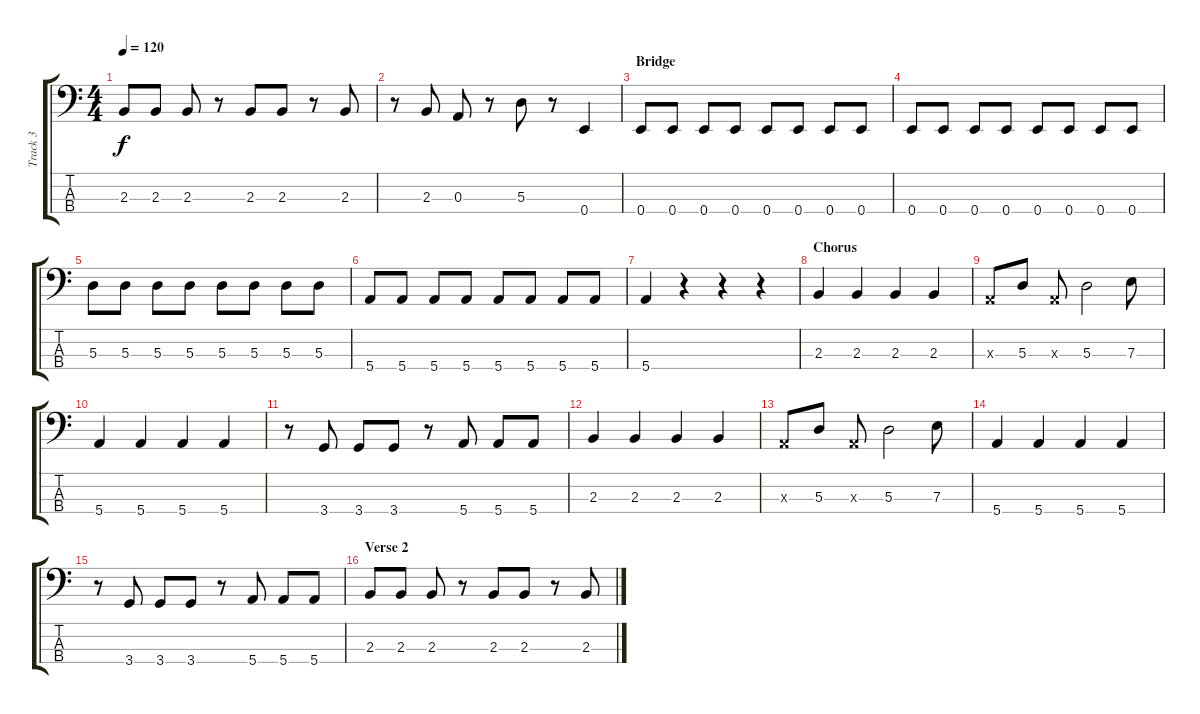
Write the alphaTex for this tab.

\track ("Track 3" "Track 3") {instrument electricbassfinger}
\staff {score tabs}
\tuning (G2 D2 A1 E1) {hide}
\ts (4 4)
\tempo 120
\clef f4
\ks c
2.3.8{dy f} 2.3.8 2.3.8 r.8 2.3.8 2.3.8 r.8 2.3.8 |
r.8 2.3.8 0.3.8 r.8 5.3.8 r.8 0.4.4 |
\section ("" "Bridge")
0.4.8 0.4.8 0.4.8 0.4.8 0.4.8 0.4.8 0.4.8 0.4.8 |
0.4.8 0.4.8 0.4.8 0.4.8 0.4.8 0.4.8 0.4.8 0.4.8 |
5.3.8 5.3.8 5.3.8 5.3.8 5.3.8 5.3.8 5.3.8 5.3.8 |
5.4.8 5.4.8 5.4.8 5.4.8 5.4.8 5.4.8 5.4.8 5.4.8 |
5.4.4 r.4 r.4 r.4 |
\section ("" "Chorus")
2.3.4 2.3.4 2.3.4 2.3.4 |
0.3{x}.8 5.3.8 0.3{x}.8 5.3.2 7.3.8 |
5.4.4 5.4.4 5.4.4 5.4.4 |
r.8 3.4.8 3.4.8 3.4.8 r.8 5.4.8 5.4.8 5.4.8 |
2.3.4 2.3.4 2.3.4 2.3.4 |
0.3{x}.8 5.3.8 0.3{x}.8 5.3.2 7.3.8 |
5.4.4 5.4.4 5.4.4 5.4.4 |
r.8 3.4.8 3.4.8 3.4.8 r.8 5.4.8 5.4.8 5.4.8 |
\section ("" "Verse 2")
2.3.8 2.3.8 2.3.8 r.8 2.3.8 2.3.8 r.8 2.3.8
